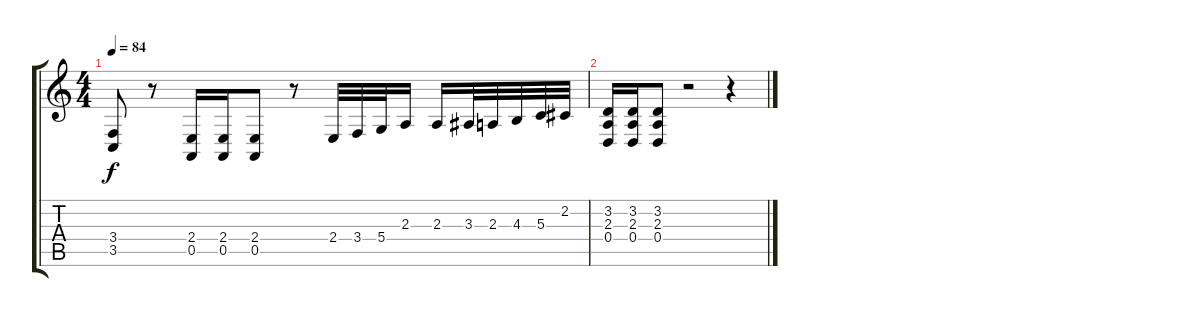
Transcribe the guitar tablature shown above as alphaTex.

\track "" {instrument stringensemble1}
\staff {score tabs}
\tuning (E4 B3 G3 D3 A2 E2) {hide}
\ts (4 4)
\tempo 84
\clef g2
\ks c
(3.4 3.5).8{dy f} r.8 (2.4 0.5).16 (2.4 0.5).16 (2.4 0.5).8 r.8 2.4.32 3.4.32 5.4.32 2.3.16 2.3.16 3.3.32 2.3.32 4.3.32 5.3.32 2.2.32 |
(3.2 2.3 0.4).16 (3.2 2.3 0.4).16 (3.2 2.3 0.4).8 r.2 r.4
